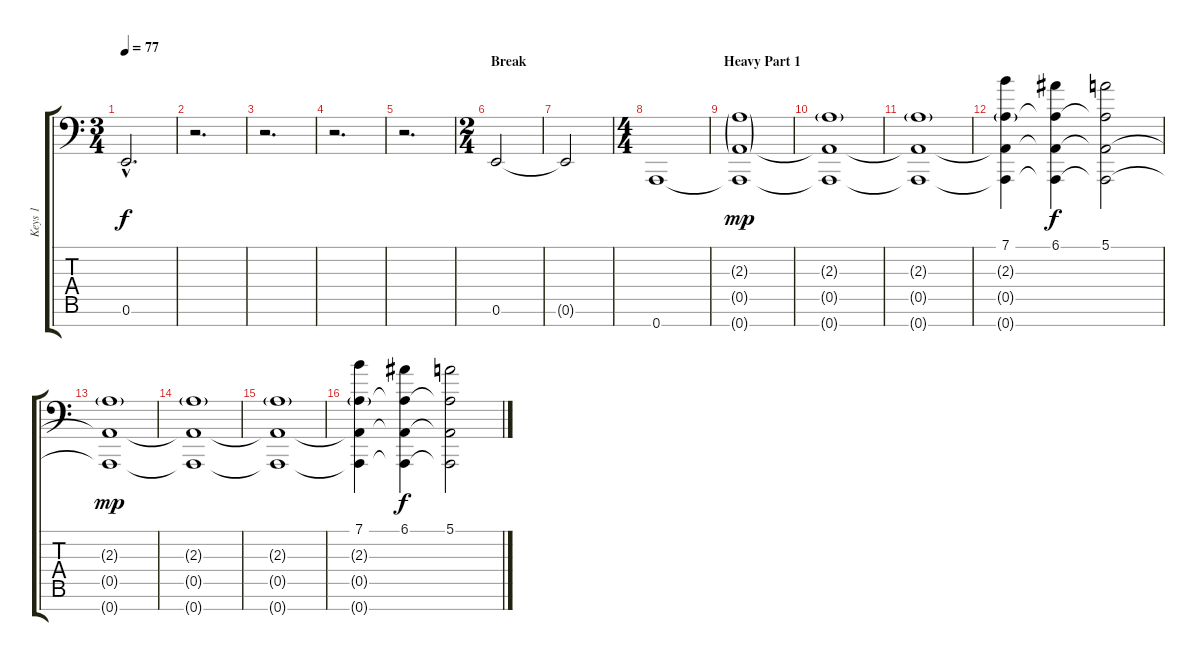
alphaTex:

\track ("Keys 1" "Keys 1") {instrument fx6goblins}
\staff {score tabs}
\tuning (E4 B3 G3 D3 A2 E2 A1) {hide}
\ts (3 4)
\tempo 77
\clef f4
\ks c
0.6{hac t}.2{d dy f} |
r.2{d} |
r.2{d} |
r.2{d} |
r.2{d} |
\ts (2 4)
\section ("" "Break")
0.6.2 |
0.6{t}.2 |
\ts (4 4)
0.7.1 |
\section ("" "Heavy Part 1")
(2.3{g} 0.5{g} 0.7{t}).1{dy mp} |
(2.3{g} 0.5{t} 0.7{t}).1 |
(2.3{g} 0.5{t} 0.7{t}).1 |
(7.1 2.3{g} 0.5{t} 0.7{t}).4 (6.1 2.3{t} 0.5{t} 0.7{t}).4{dy f} (5.1 2.3{t} 0.5{t} 0.7{t}).2 |
(2.3{g} 0.5{t} 0.7{t}).1{dy mp} |
(2.3{g} 0.5{t} 0.7{t}).1 |
(2.3{g} 0.5{t} 0.7{t}).1 |
(7.1 2.3{g} 0.5{t} 0.7{t}).4 (6.1 2.3{t} 0.5{t} 0.7{t}).4{dy f} (5.1 2.3{t} 0.5{t} 0.7{t}).2
